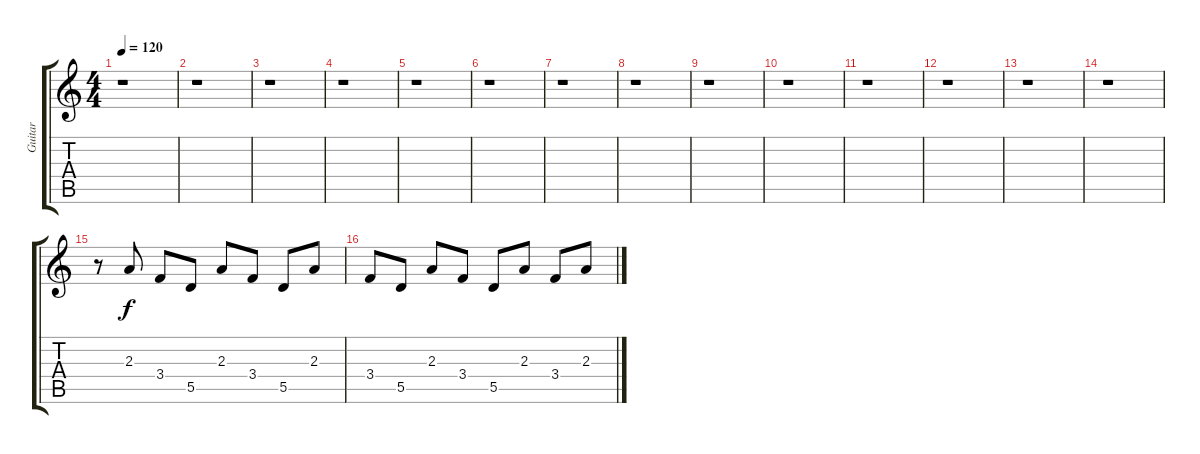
\track ("Guitar " "Guitar ") {instrument distortionguitar}
\staff {score tabs}
\tuning (E4 B3 G3 D3 A2 E2) {hide}
\ts (4 4)
\tempo 120
\clef g2
\ks c
r.1{dy f} |
r.1 |
r.1 |
r.1 |
r.1 |
r.1 |
r.1 |
r.1 |
r.1 |
r.1 |
r.1 |
r.1 |
r.1 |
r.1 |
r.8 2.3.8 3.4.8 5.5.8 2.3.8 3.4.8 5.5.8 2.3.8 |
3.4.8 5.5.8 2.3.8 3.4.8 5.5.8 2.3.8 3.4.8 2.3.8
